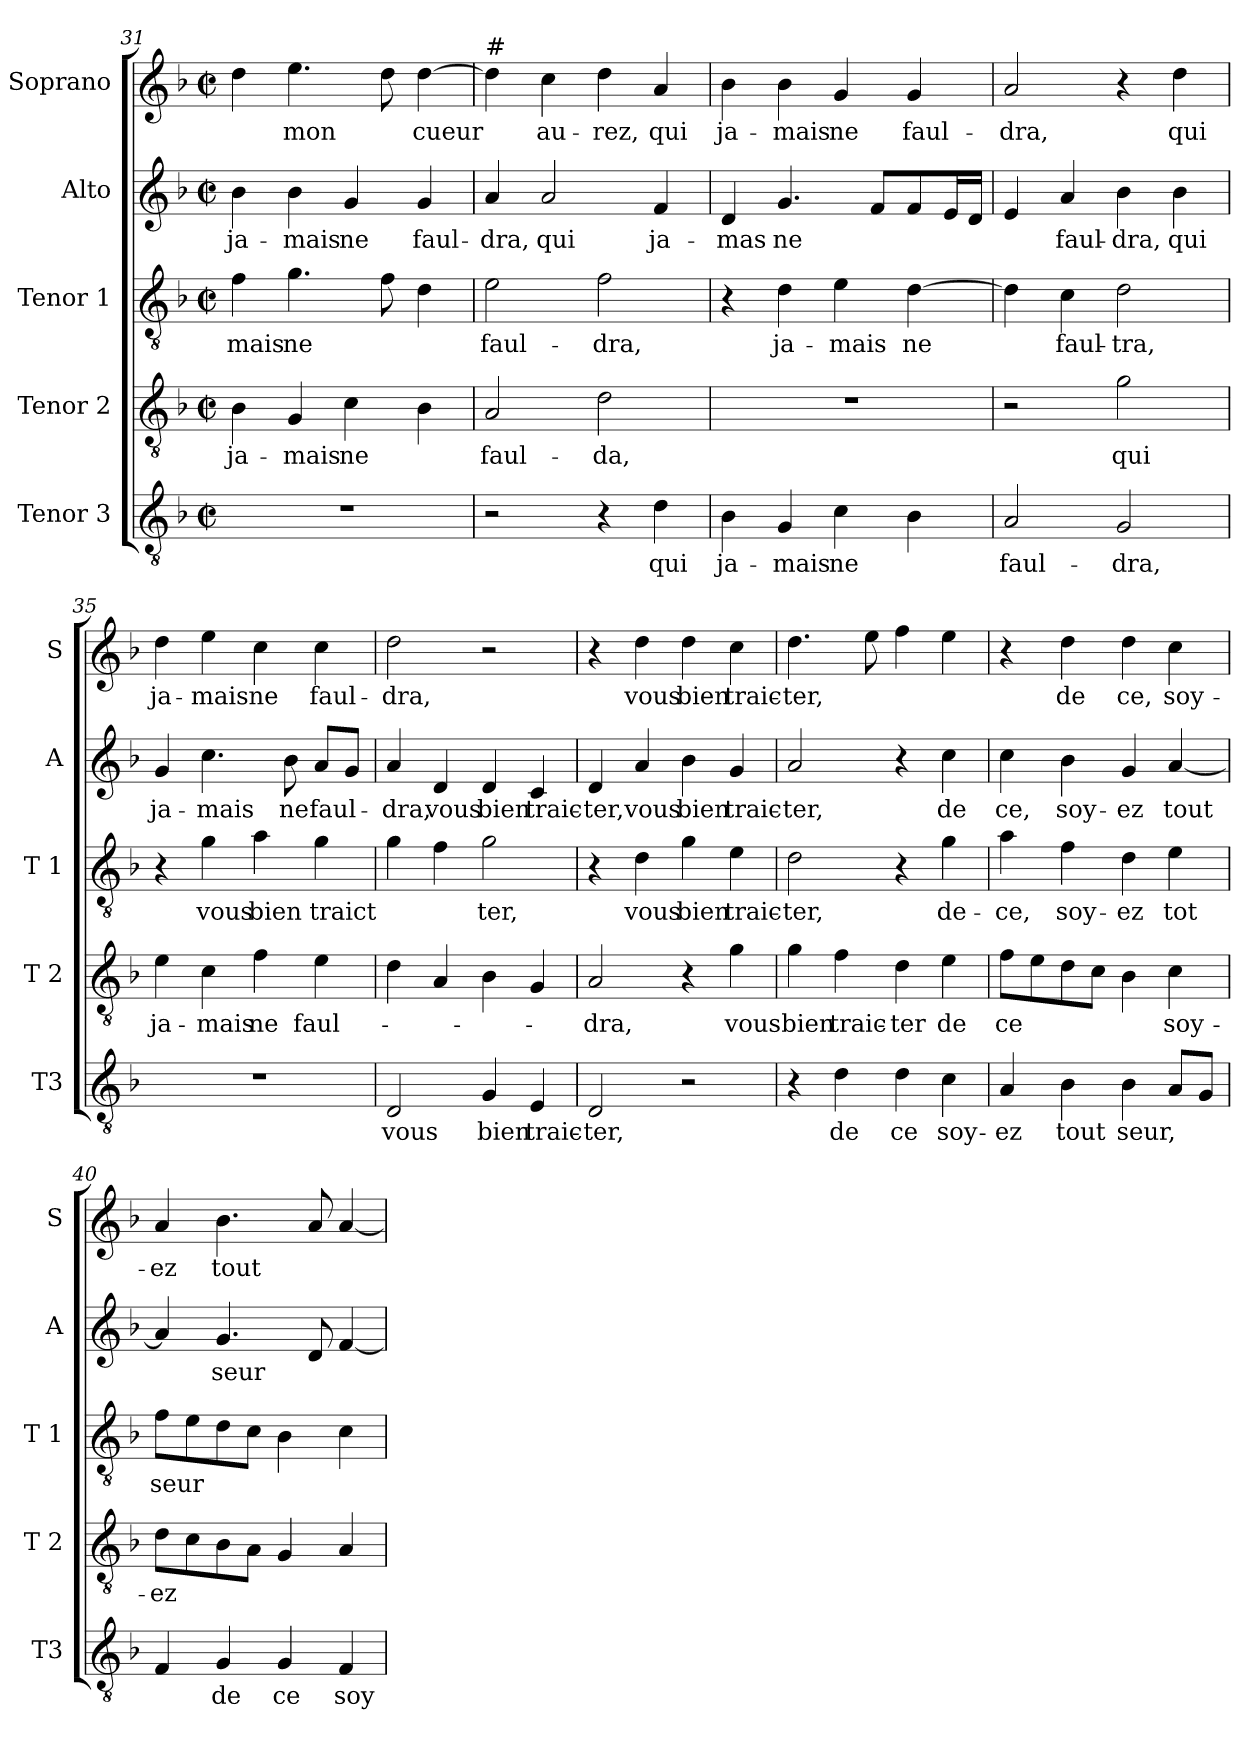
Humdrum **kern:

**kern	**text	**kern	**text	**kern	**text	**kern	**text	**kern	**text
*part5	*part5	*part4	*part4	*part3	*part3	*part2	*part2	*part1	*part1
*staff5	*staff5	*staff4	*staff4	*staff3	*staff3	*staff2	*staff2	*staff1	*staff1
*I"Tenor 3	*	*I"Tenor 2	*	*I"Tenor 1	*	*I"Alto	*	*I"Soprano	*
*I'T3	*	*I'T 2	*	*I'T 1	*	*I'A	*	*I'S	*
!!LO:LB:g=z
*clefGv2	*	*clefGv2	*	*clefGv2	*	*clefG2	*	*clefG2	*
*k[b-]	*	*k[b-]	*	*k[b-]	*	*k[b-]	*	*k[b-]	*
*F:	*	*F:	*	*F:	*	*F:	*	*F:	*
*M2/2	*	*M2/2	*	*M2/2	*	*M2/2	*	*M2/2	*
*met(c|)	*	*met(c|)	*	*met(c|)	*	*met(c|)	*	*met(c|)	*
=31	=31	=31	=31	=31	=31	=31	=31	=31	=31
1r	.	4B-\	ja-	4f\	-mais	4b-\	ja-	4dd\	.
.	.	4G/	-mais	4.g\	ne	4b-\	-mais	4.ee\	mon
.	.	4c\	ne	.	.	4g/	ne	.	.
.	.	.	.	8f\	.	.	.	8dd\	.
.	.	4B-\	.	4d\	.	4g/	faul-	[4dd\	cueur
=32	=32	=32	=32	=32	=32	=32	=32	=32	=32
!	!	!	!	!	!	!	!	!LO:TX:a:t=#	!
2r	.	2A/	faul-	2e\	faul-	4a/	-dra,	4dd\]	.
.	.	.	.	.	.	2a/	qui	4cc\	au-
4r	.	2d\	-da,	2f\	-dra,	.	.	4dd\	-rez,
4d\	qui	.	.	.	.	4f/	ja-	4a/	qui
=33	=33	=33	=33	=33	=33	=33	=33	=33	=33
4B-\	ja-	1r	.	4r	.	4d/	-mas	4b-\	ja-
4G/	-mais	.	.	4d\	ja-	4.g/	ne	4b-\	-mais
4c\	ne	.	.	4e\	-mais	.	.	4g/	ne
.	.	.	.	.	.	8f/L	.	.	.
4B-\	.	.	.	[4d\	ne	8f/	.	4g/	faul-
.	.	.	.	.	.	16e/L	.	.	.
.	.	.	.	.	.	16d/JJ	.	.	.
=34	=34	=34	=34	=34	=34	=34	=34	=34	=34
2A/	faul-	2r	.	4d\]	.	4e/	.	2a/	-dra,
.	.	.	.	4c\	faul-	4a/	faul-	.	.
2G/	-dra,	2g\	qui	2d\	-tra,	4b-\	-dra,	4r	.
.	.	.	.	.	.	4b-\	qui	4dd\	qui
=35	=35	=35	=35	=35	=35	=35	=35	=35	=35
1r	.	4e\	ja-	4r	.	4g/	ja-	4dd\	ja-
.	.	4c\	-mais	4g\	vous	4.cc\	-mais	4ee\	-mais
.	.	4f\	ne	4a\	bien	.	.	4cc\	ne
.	.	.	.	.	.	8b-\	ne	.	.
.	.	4e\	faul-	4g\	traict	8a/L	faul-	4cc\	faul-
.	.	.	.	.	.	8g/J	.	.	.
!!LO:LB:g=z
=36	=36	=36	=36	=36	=36	=36	=36	=36	=36
2D/	vous	4d\	.	4g\	.	4a/	-dra,	2dd\	-dra,
.	.	4A/	.	4f\	.	4d/	vous	.	.
4G/	bien	4B-\	.	2g\	ter,	4d/	bien	2r	.
4E/	traic-	4G/	.	.	.	4c/	traic-	.	.
=37	=37	=37	=37	=37	=37	=37	=37	=37	=37
2D/	-ter,	2A/	-dra,	4r	.	4d/	-ter,	4r	.
.	.	.	.	4d\	vous	4a/	vous	4dd\	vous
2r	.	4r	.	4g\	bien	4b-\	bien	4dd\	bien
.	.	4g\	vous	4e\	traic-	4g/	traic-	4cc\	traic-
=38	=38	=38	=38	=38	=38	=38	=38	=38	=38
4r	.	4g\	bien	2d\	-ter,	2a/	-ter,	4.dd\	-ter,
4d\	de	4f\	traic-	.	.	.	.	.	.
.	.	.	.	.	.	.	.	8ee\	.
4d\	ce	4d\	-ter	4r	.	4r	.	4ff\	.
4c\	soy-	4e\	de	4g\	de-	4cc\	de	4ee\	.
=39	=39	=39	=39	=39	=39	=39	=39	=39	=39
4A/	-ez	8f\L	ce	4a\	-ce,	4cc\	ce,	4r	.
.	.	8e\	.	.	.	.	.	.	.
4B-\	tout	8d\	.	4f\	soy-	4b-\	soy-	4dd\	de
.	.	8c\J	.	.	.	.	.	.	.
4B-\	seur,	4B-\	.	4d\	-ez	4g/	-ez	4dd\	ce,
8A/L	.	4c\	soy-	4e\	tot	[4a/	tout	4cc\	soy-
8G/J	.	.	.	.	.	.	.	.	.
=40	=40	=40	=40	=40	=40	=40	=40	=40	=40
4F/	.	8d\L	-ez	8f\L	seur	4a/]	.	4a/	-ez
.	.	8c\	.	8e\	.	.	.	.	.
4G/	de	8B-\	.	8d\	.	4.g/	seur	4.b-\	tout
.	.	8A\J	.	8c\J	.	.	.	.	.
4G/	ce	4G/	.	4B-\	.	.	.	.	.
.	.	.	.	.	.	8d/	.	8a/	.
4F/	soy-	4A/	.	4c\	.	[4f/	.	[4a/	.
=	=	=	=	=	=	=	=	=	=
*-	*-	*-	*-	*-	*-	*-	*-	*-	*-
